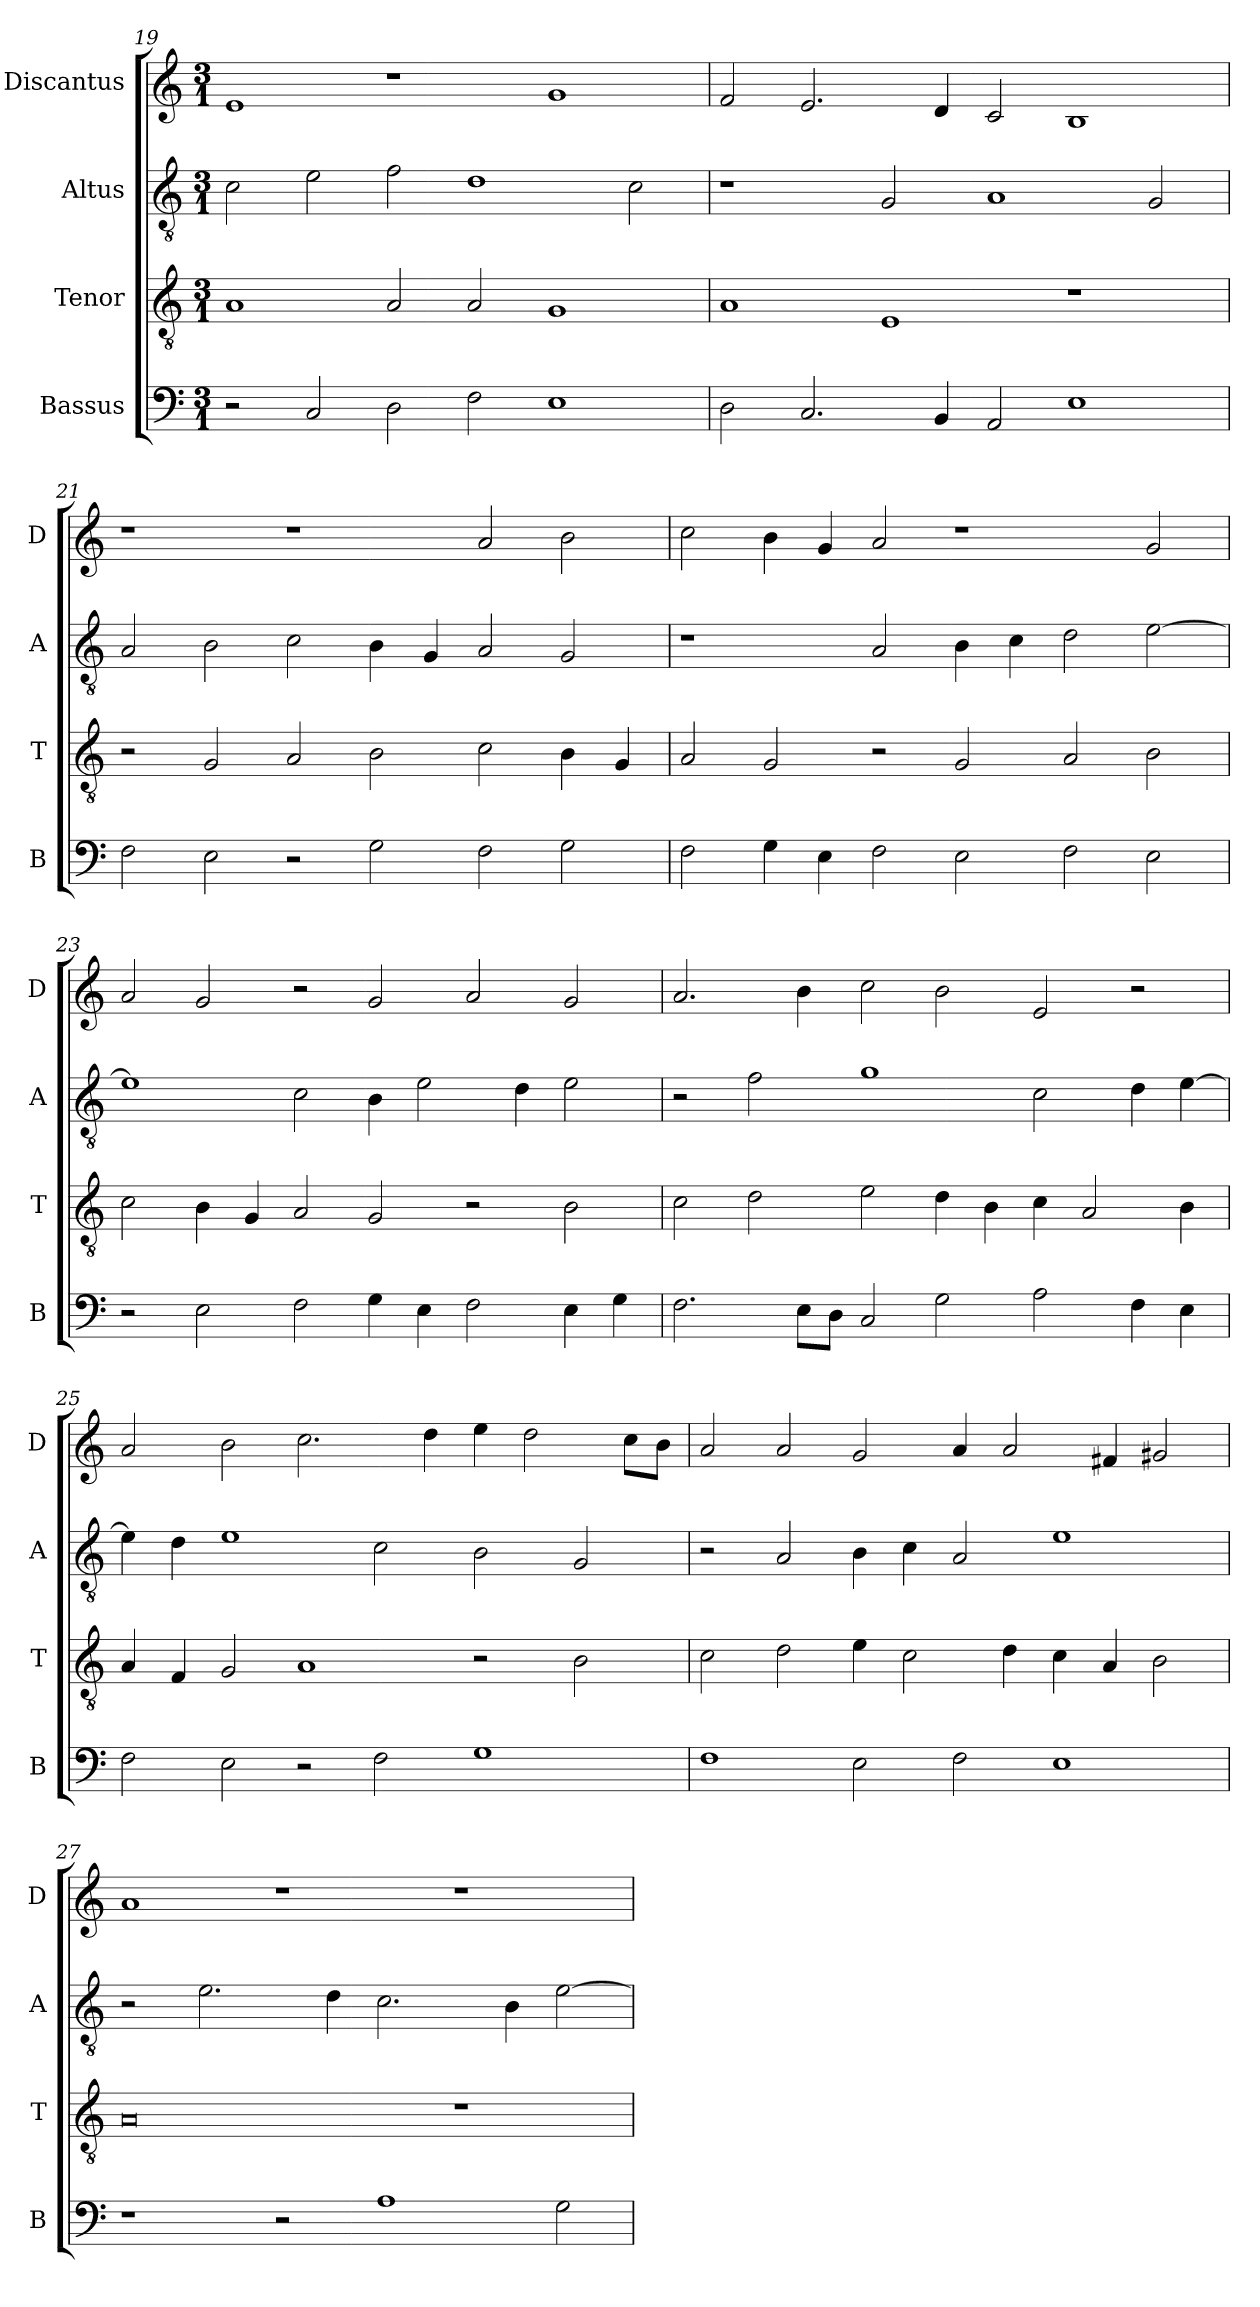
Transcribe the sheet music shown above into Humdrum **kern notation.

**kern	**kern	**kern	**kern
*part4	*part3	*part2	*part1
*staff4	*staff3	*staff2	*staff1
*I"Bassus	*I"Tenor	*I"Altus	*I"Discantus
*I'B	*I'T	*I'A	*I'D
*clefF4	*clefGv2	*clefGv2	*clefG2
*k[]	*k[]	*k[]	*k[]
*M3/1	*M3/1	*M3/1	*M3/1
=19	=19	=19	=19
2r	1A	2c\	1e
2C/	.	2e\	.
2D\	2A/	2f\	1r
2F\	2A/	1d	.
1E	1G	.	1g
.	.	2c\	.
=20	=20	=20	=20
2D\	1A	1r	2f/
2.C/	.	.	2.e/
.	1E	2G/	.
4BB/	.	.	4d/
2AA/	.	1A	2c/
1E	1r	.	1B
.	.	2G/	.
=21	=21	=21	=21
2F\	2r	2A/	1r
2E\	2G/	2B\	.
2r	2A/	2c\	1r
2G\	2B\	4B\	.
.	.	4G/	.
2F\	2c\	2A/	2a/
2G\	4B\	2G/	2b\
.	4G/	.	.
=22	=22	=22	=22
2F\	2A/	1r	2cc\
4G\	2G/	.	4b\
4E\	.	.	4g/
2F\	2r	2A/	2a/
2E\	2G/	4B\	1r
.	.	4c\	.
2F\	2A/	2d\	.
2E\	2B\	[2e\	2g/
=23	=23	=23	=23
2r	2c\	1e]	2a/
2E\	4B\	.	2g/
.	4G/	.	.
2F\	2A/	2c\	2r
4G\	2G/	4B\	2g/
4E\	.	2e\	.
2F\	2r	.	2a/
.	.	4d\	.
4E\	2B\	2e\	2g/
4G\	.	.	.
=24	=24	=24	=24
2.F\	2c\	2r	2.a/
.	2d\	2f\	.
8E\L	.	.	4b\
8D\J	.	.	.
2C/	2e\	1g	2cc\
2G\	4d\	.	2b\
.	4B\	.	.
2A\	4c\	2c\	2e/
.	2A/	.	.
4F\	.	4d\	2r
4E\	4B\	[4e\	.
=25	=25	=25	=25
2F\	4A/	4e\]	2a/
.	4F/	4d\	.
2E\	2G/	1e	2b\
2r	1A	.	2.cc\
2F\	.	2c\	.
.	.	.	4dd\
1G	2r	2B\	4ee\
.	.	.	2dd\
.	2B\	2G/	.
.	.	.	8cc\L
.	.	.	8b\J
=26	=26	=26	=26
1F	2c\	2r	2a/
.	2d\	2A/	2a/
2E\	4e\	4B\	2g/
.	2c\	4c\	.
2F\	.	2A/	4a/
.	4d\	.	2a/
1E	4c\	1e	.
.	4A/	.	4f#X/
.	2B\	.	2g#X/
=27	=27	=27	=27
1r	0A	2r	1a
.	.	2.e\	.
2r	.	.	1r
.	.	4d\	.
1A	.	2.c\	.
.	1r	.	1r
.	.	4B\	.
2G\	.	[2e\	.
=	=	=	=
*-	*-	*-	*-
